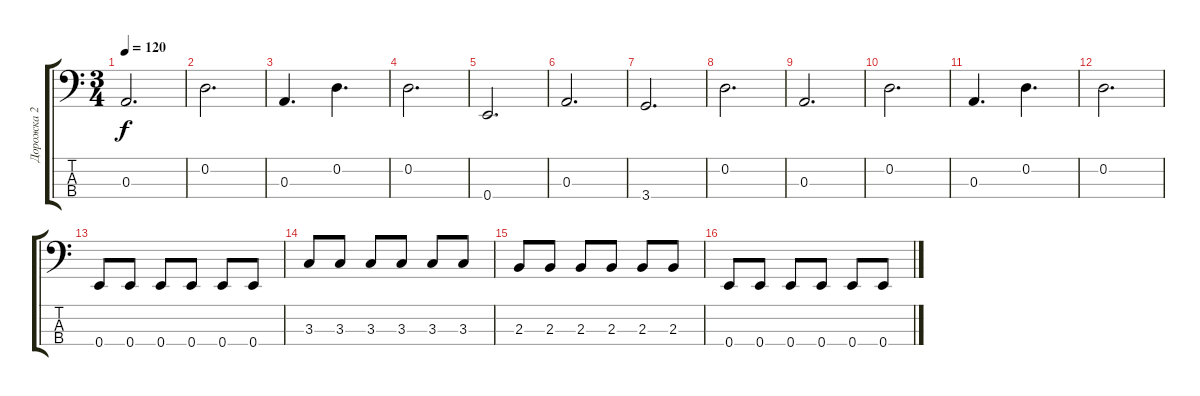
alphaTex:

\track ("Дорожка 2" "Дорожка 2") {instrument electricbassfinger}
\staff {score tabs}
\tuning (G2 D2 A1 E1) {hide}
\ts (3 4)
\tempo 120
\clef f4
\ks c
0.3.2{d dy f} |
0.2.2{d} |
0.3.4{d} 0.2.4{d} |
0.2.2{d} |
0.4.2{d} |
0.3.2{d} |
3.4.2{d} |
0.2.2{d} |
0.3.2{d} |
0.2.2{d} |
0.3.4{d} 0.2.4{d} |
0.2.2{d} |
0.4.8 0.4.8 0.4.8 0.4.8 0.4.8 0.4.8 |
3.3.8 3.3.8 3.3.8 3.3.8 3.3.8 3.3.8 |
2.3.8 2.3.8 2.3.8 2.3.8 2.3.8 2.3.8 |
0.4.8 0.4.8 0.4.8 0.4.8 0.4.8 0.4.8
